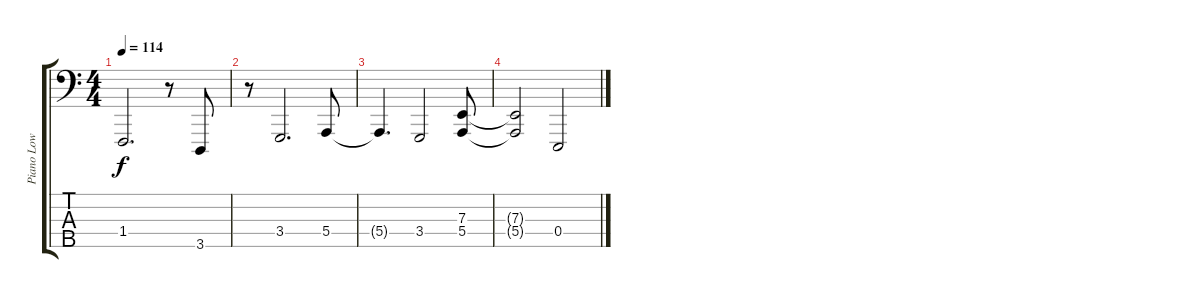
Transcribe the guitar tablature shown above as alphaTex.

\track ("Piano Low" "Piano Low") {instrument acousticgrandpiano}
\staff {score tabs}
\tuning (G2 D2 A1 E1 B0) {hide}
\ts (4 4)
\tempo 114
\clef f4
\ks c
1.4.2{d dy f} r.8 3.5.8 |
r.8 3.4.2{d} 5.4.8 |
5.4{t}.4{d} 3.4.2 (7.3 5.4).8 |
(7.3{t} 5.4{t}).2 0.4.2
